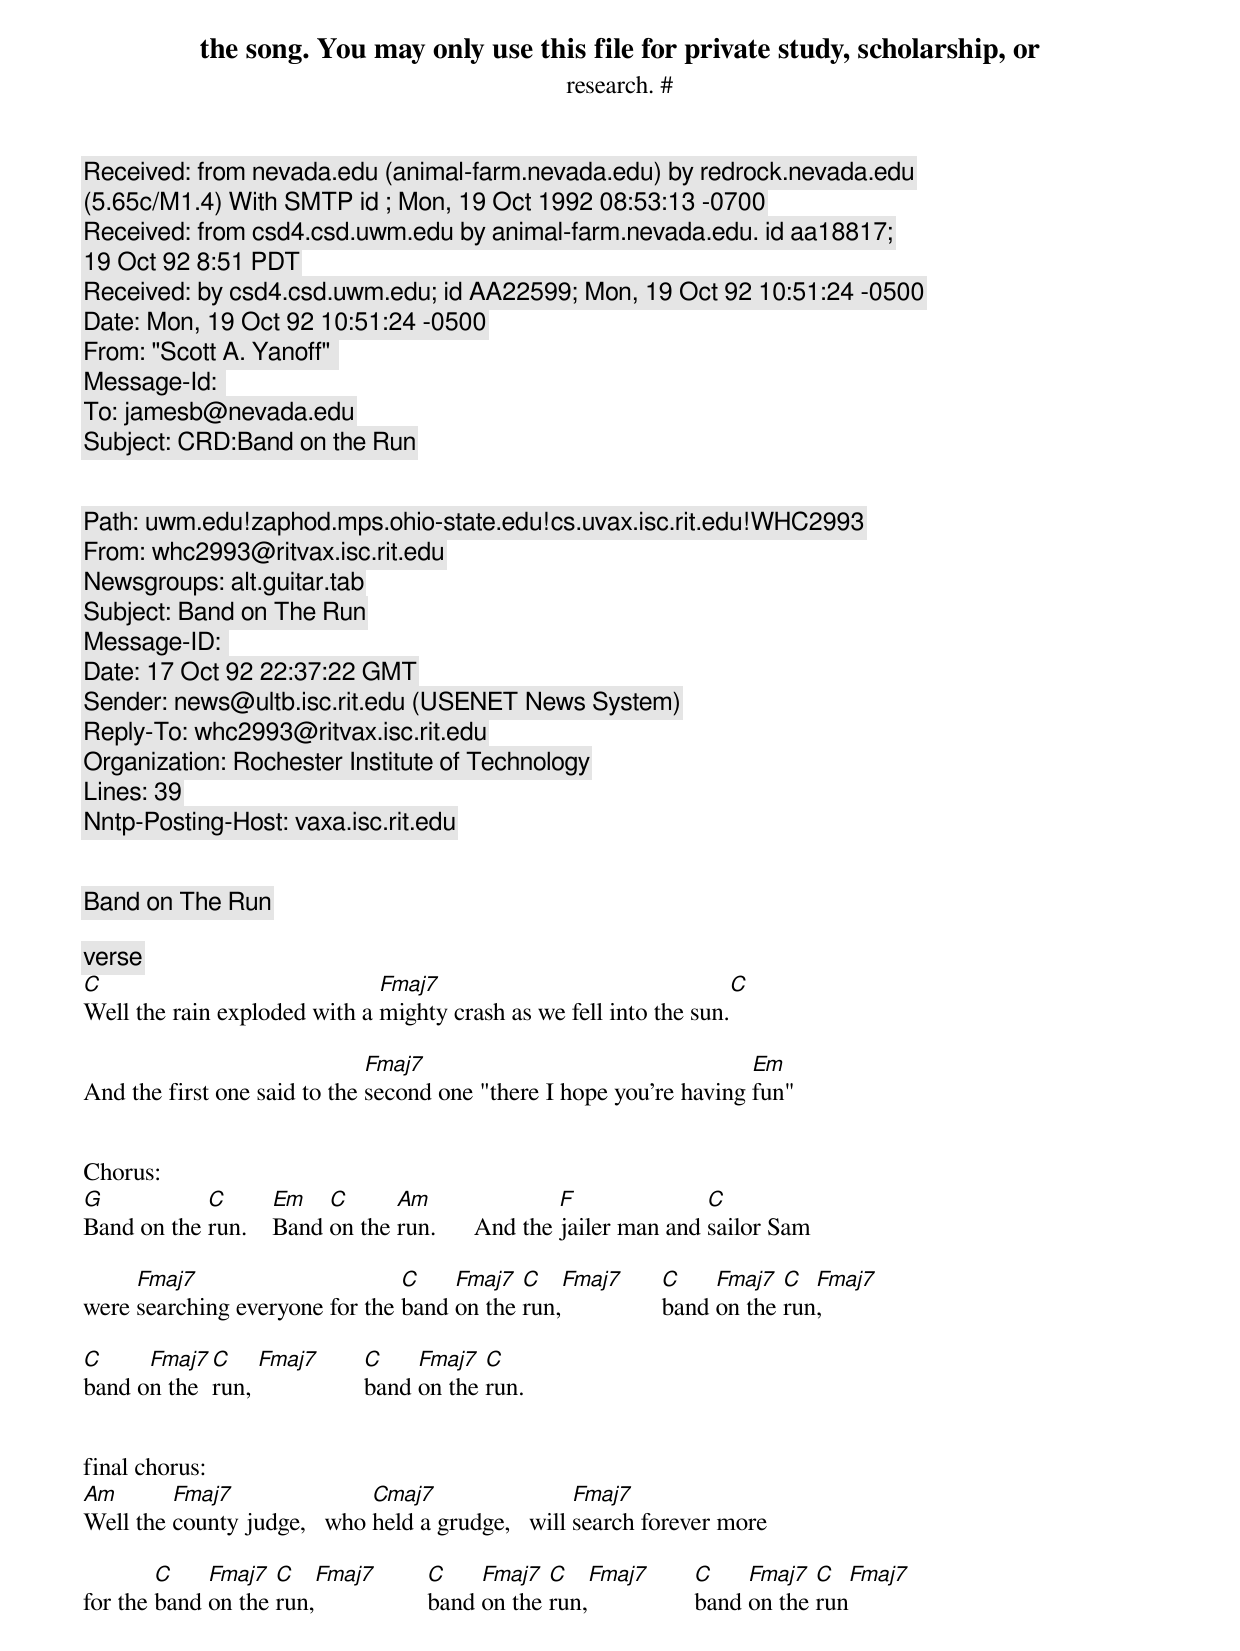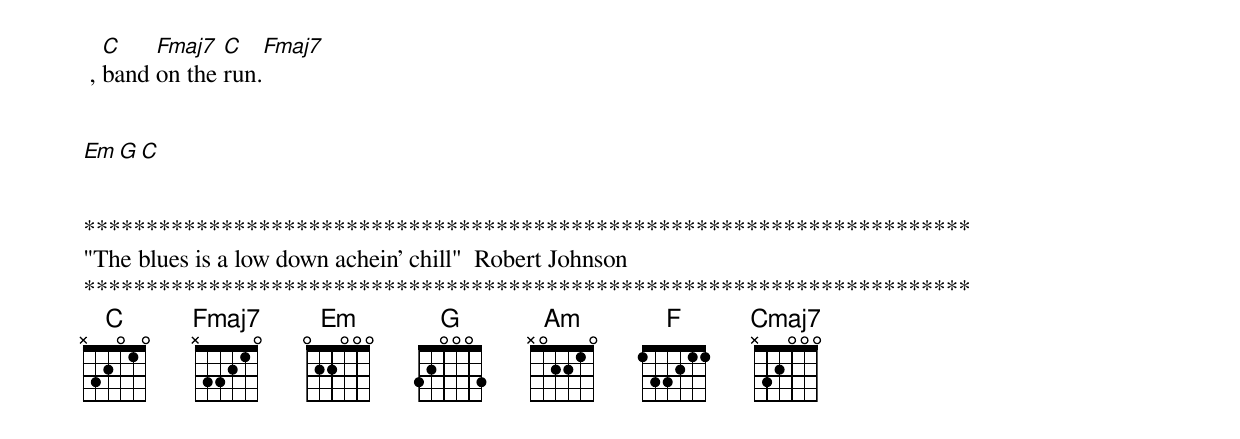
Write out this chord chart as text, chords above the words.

the song. You may only use this file for private study, scholarship, or
research. #
Received: from nevada.edu (animal-farm.nevada.edu) by redrock.nevada.edu
(5.65c/M1.4) With SMTP id <AA29930>; Mon, 19 Oct 1992 08:53:13 -0700
Received: from csd4.csd.uwm.edu by animal-farm.nevada.edu. id aa18817;
          19 Oct 92 8:51 PDT
Received: by csd4.csd.uwm.edu; id AA22599; Mon, 19 Oct 92 10:51:24 -0500
Date: Mon, 19 Oct 92 10:51:24 -0500
From: "Scott A. Yanoff" <yanoff@csd4.csd.uwm.edu>
Message-Id: <9210191551.AA22599@csd4.csd.uwm.edu>
To: jamesb@nevada.edu
Subject: CRD:Band on the Run


Article 3084 of alt.guitar.tab:
Path: uwm.edu!zaphod.mps.ohio-state.edu!cs.uvax.isc.rit.edu!WHC2993
From: whc2993@ritvax.isc.rit.edu
Newsgroups: alt.guitar.tab
Subject: Band on The Run
Message-ID: <1992Oct17.223722.8899@ultb.isc.rit.edu>
Date: 17 Oct 92 22:37:22 GMT
Sender: news@ultb.isc.rit.edu (USENET News System)
Reply-To: whc2993@ritvax.isc.rit.edu
Organization: Rochester Institute of Technology
Lines: 39
Nntp-Posting-Host: vaxa.isc.rit.edu


			Band on The Run

verse
C                             Fmaj7                                C
Well the rain exploded with a mighty crash as we fell into the sun.

                              Fmaj7                                  Em
And the first one said to the second one "there I hope you're having fun"


Chorus:
G           C       Em   C      Am                F              C
Band on the run.    Band on the run.      And the jailer man and sailor Sam

     Fmaj7                      C    Fmaj7  C   Fmaj7 C    Fmaj7  C  Fmaj7
were searching everyone for the band on the run,      band on the run,

C     Fmaj7 C    Fmaj7  C    Fmaj7  C
band on the run,        band on the run.


final chorus:
Am       Fmaj7               Cmaj7                 Fmaj7
Well the county judge,   who held a grudge,   will search forever more

        C    Fmaj7  C   Fmaj7   C    Fmaj7  C   Fmaj7  C    Fmaj7  C   Fmaj7
for the band on the run,        band on the run,       band on the run

   C    Fmaj7  C    Fmaj7
 , band on the run.


Em   G   C


***********************************************************************
"The blues is a low down achein' chill"  Robert Johnson
***********************************************************************
